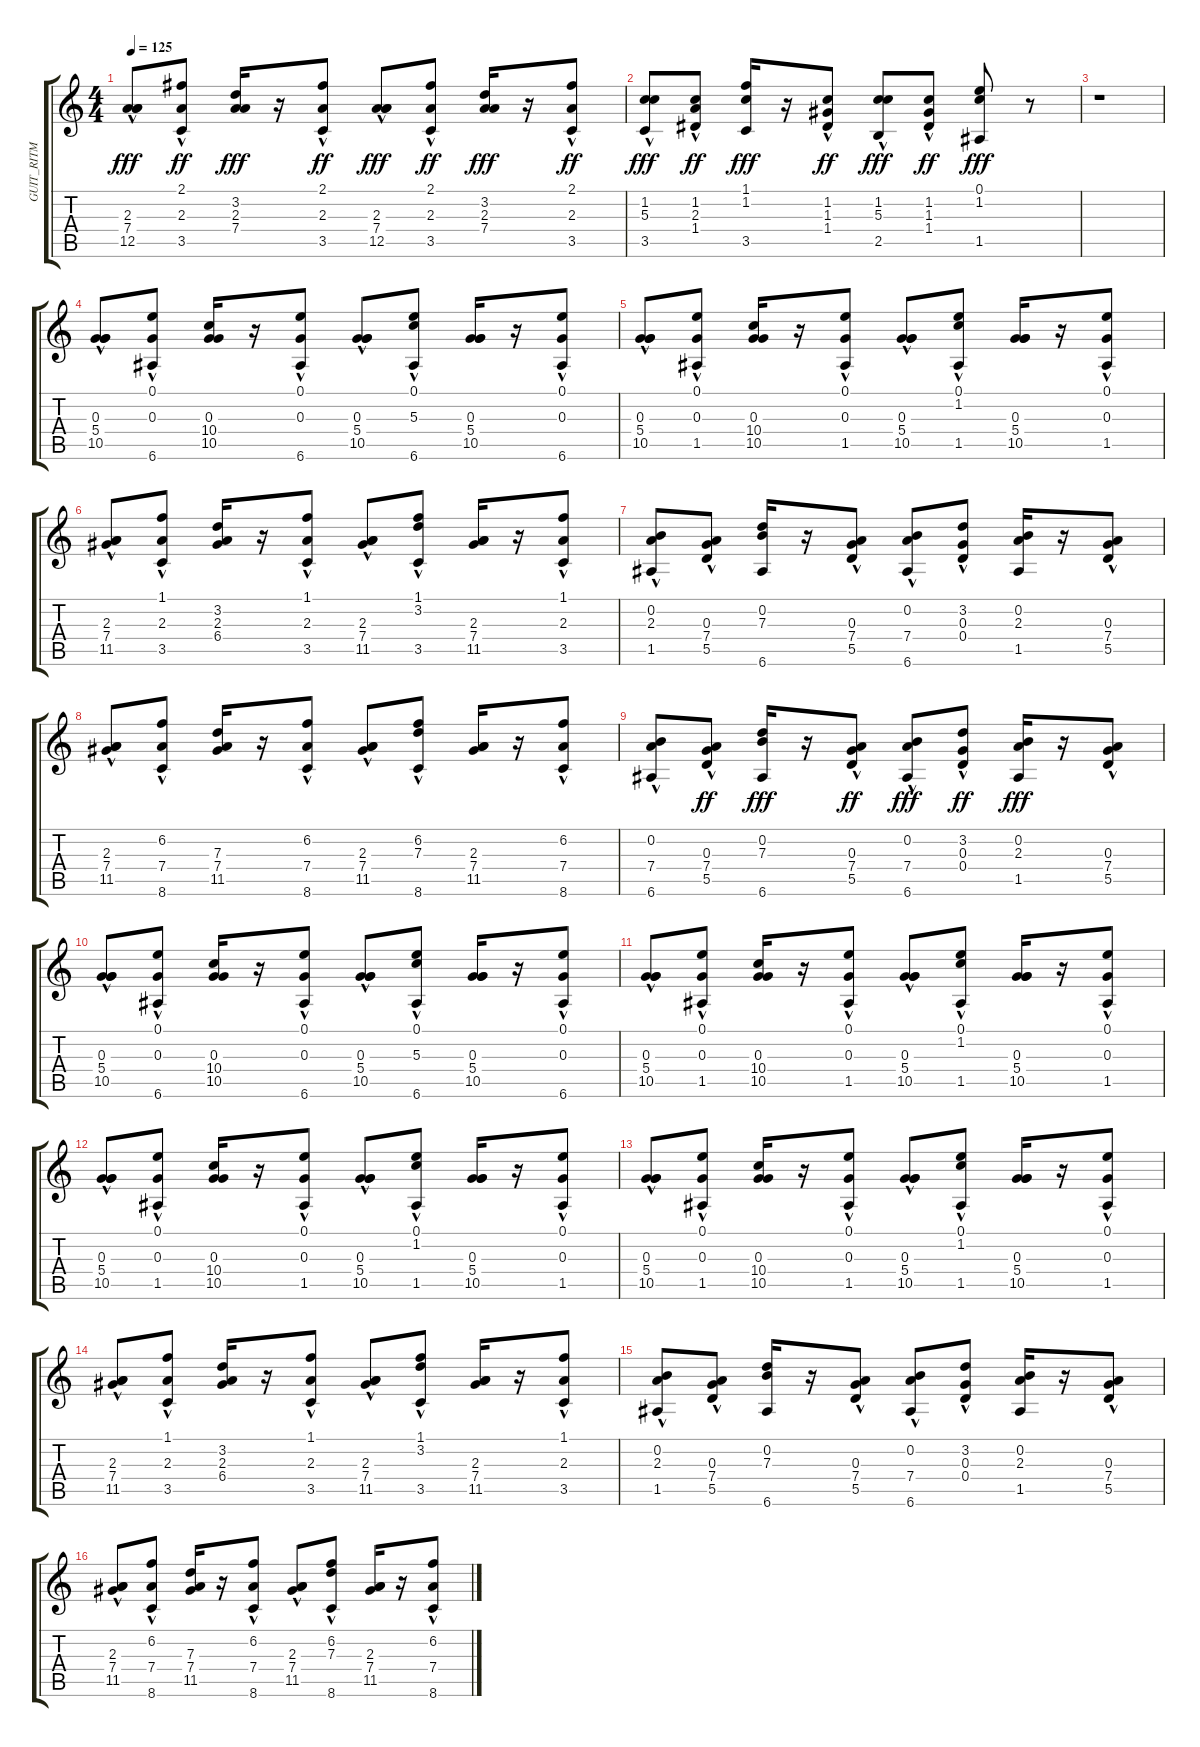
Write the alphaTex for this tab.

\track ("GUIT_RITM" "GUIT_RITM") {instrument acousticguitarsteel}
\staff {score tabs}
\tuning (E4 B3 G3 D3 A2 E2) {hide}
\ts (4 4)
\tempo 125
\clef g2
\ks c
(2.3 7.4 12.5{hac}).8{dy fff} (2.1{hac} 2.3 3.5{hac}).8{dy ff} (3.2 2.3 7.4).16{dy fff} r.16 (2.1 2.3 3.5{hac}).8{dy ff} (2.3 7.4 12.5{hac}).8{dy fff} (2.1{hac} 2.3 3.5{hac}).8{dy ff} (3.2 2.3 7.4).16{dy fff} r.16 (2.1 2.3 3.5{hac}).8{dy ff} |
(1.2 5.3 3.5{hac}).8{dy fff} (1.2 2.3{hac} 1.4{hac}).8{dy ff} (1.1 1.2 3.5).16{dy fff} r.16 (1.2 1.3 1.4{hac}).8{dy ff} (1.2 5.3 2.5{hac}).8{dy fff} (1.2 1.3{hac} 1.4{hac}).8{dy ff} (0.1 1.2 1.5).8{dy fff} r.8 |
r.1 |
(0.3 5.4 10.5{hac}).8 (0.1{hac} 0.3 6.6{hac}).8 (0.3 10.4 10.5).16 r.16 (0.1 0.3 6.6{hac}).8 (0.3 5.4 10.5{hac}).8 (0.1{hac} 5.3 6.6{hac}).8 (0.3 5.4 10.5).16 r.16 (0.1 0.3 6.6{hac}).8 |
(0.3 5.4 10.5{hac}).8 (0.1{hac} 0.3 1.5{hac}).8 (0.3 10.4 10.5).16 r.16 (0.1 0.3 1.5{hac}).8 (0.3 5.4 10.5{hac}).8 (0.1{hac} 1.2 1.5{hac}).8 (0.3 5.4 10.5).16 r.16 (0.1 0.3 1.5{hac}).8 |
(2.3 7.4 11.5{hac}).8 (1.1{hac} 2.3 3.5{hac}).8 (3.2 2.3 6.4).16 r.16 (1.1 2.3 3.5{hac}).8 (2.3 7.4 11.5{hac}).8 (1.1{hac} 3.2 3.5{hac}).8 (2.3 7.4 11.5).16 r.16 (1.1 2.3 3.5{hac}).8 |
(0.2 2.3 1.5{hac}).8 (0.3{hac} 7.4 5.5{hac}).8 (0.2 7.3 6.6).16 r.16 (0.3 7.4 5.5{hac}).8 (0.2 7.4 6.6{hac}).8 (3.2 0.3{hac} 0.4{hac}).8 (0.2 2.3 1.5).16 r.16 (0.3 7.4 5.5{hac}).8 |
(2.3 7.4 11.5{hac}).8 (6.2{hac} 7.4 8.6{hac}).8 (7.3 7.4 11.5).16 r.16 (6.2 7.4 8.6{hac}).8 (2.3 7.4 11.5{hac}).8 (6.2{hac} 7.3 8.6{hac}).8 (2.3 7.4 11.5).16 r.16 (6.2 7.4 8.6{hac}).8 |
(0.2 7.4 6.6{hac}).8 (0.3{hac} 7.4 5.5{hac}).8{dy ff} (0.2 7.3 6.6).16{dy fff} r.16 (0.3 7.4 5.5{hac}).8{dy ff} (0.2 7.4 6.6{hac}).8{dy fff} (3.2 0.3{hac} 0.4{hac}).8{dy ff} (0.2 2.3 1.5).16{dy fff} r.16 (0.3 7.4 5.5{hac}).8 |
(0.3 5.4 10.5{hac}).8 (0.1{hac} 0.3 6.6{hac}).8 (0.3 10.4 10.5).16 r.16 (0.1 0.3 6.6{hac}).8 (0.3 5.4 10.5{hac}).8 (0.1{hac} 5.3 6.6{hac}).8 (0.3 5.4 10.5).16 r.16 (0.1 0.3 6.6{hac}).8 |
(0.3 5.4 10.5{hac}).8 (0.1{hac} 0.3 1.5{hac}).8 (0.3 10.4 10.5).16 r.16 (0.1 0.3 1.5{hac}).8 (0.3 5.4 10.5{hac}).8 (0.1{hac} 1.2 1.5{hac}).8 (0.3 5.4 10.5).16 r.16 (0.1 0.3 1.5{hac}).8 |
(0.3 5.4 10.5{hac}).8 (0.1{hac} 0.3 1.5{hac}).8 (0.3 10.4 10.5).16 r.16 (0.1 0.3 1.5{hac}).8 (0.3 5.4 10.5{hac}).8 (0.1{hac} 1.2 1.5{hac}).8 (0.3 5.4 10.5).16 r.16 (0.1 0.3 1.5{hac}).8 |
(0.3 5.4 10.5{hac}).8 (0.1{hac} 0.3 1.5{hac}).8 (0.3 10.4 10.5).16 r.16 (0.1 0.3 1.5{hac}).8 (0.3 5.4 10.5{hac}).8 (0.1{hac} 1.2 1.5{hac}).8 (0.3 5.4 10.5).16 r.16 (0.1 0.3 1.5{hac}).8 |
(2.3 7.4 11.5{hac}).8 (1.1{hac} 2.3 3.5{hac}).8 (3.2 2.3 6.4).16 r.16 (1.1 2.3 3.5{hac}).8 (2.3 7.4 11.5{hac}).8 (1.1{hac} 3.2 3.5{hac}).8 (2.3 7.4 11.5).16 r.16 (1.1 2.3 3.5{hac}).8 |
(0.2 2.3 1.5{hac}).8 (0.3{hac} 7.4 5.5{hac}).8 (0.2 7.3 6.6).16 r.16 (0.3 7.4 5.5{hac}).8 (0.2 7.4 6.6{hac}).8 (3.2 0.3{hac} 0.4{hac}).8 (0.2 2.3 1.5).16 r.16 (0.3 7.4 5.5{hac}).8 |
(2.3 7.4 11.5{hac}).8 (6.2{hac} 7.4 8.6{hac}).8 (7.3 7.4 11.5).16 r.16 (6.2 7.4 8.6{hac}).8 (2.3 7.4 11.5{hac}).8 (6.2{hac} 7.3 8.6{hac}).8 (2.3 7.4 11.5).16 r.16 (6.2 7.4 8.6{hac}).8
